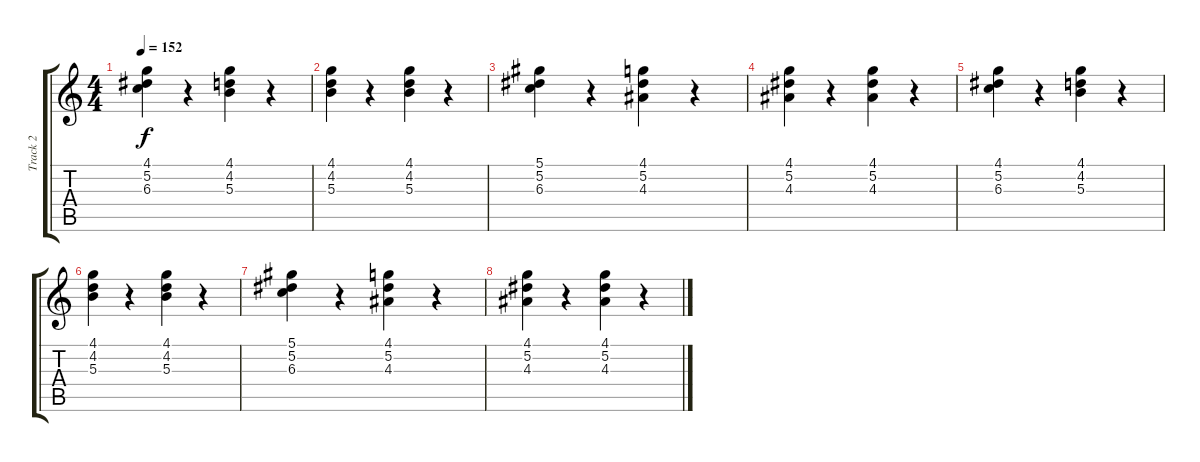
\track ("Track 2" "Track 2") {instrument electricguitarclean}
\staff {score tabs}
\tuning (Eb4 Bb3 Gb3 Db3 Ab2 Eb2) {hide}
\ts (4 4)
\tempo 152
\clef g2
\ks c
(4.1 5.2 6.3).4{dy f} r.4 (4.1 4.2 5.3).4 r.4 |
(4.1 4.2 5.3).4 r.4 (4.1 4.2 5.3).4 r.4 |
(5.1 5.2 6.3).4 r.4 (4.1 5.2 4.3).4 r.4 |
(4.1 5.2 4.3).4 r.4 (4.1 5.2 4.3).4 r.4 |
(4.1 5.2 6.3).4 r.4 (4.1 4.2 5.3).4 r.4 |
(4.1 4.2 5.3).4 r.4 (4.1 4.2 5.3).4 r.4 |
(5.1 5.2 6.3).4 r.4 (4.1 5.2 4.3).4 r.4 |
(4.1 5.2 4.3).4 r.4 (4.1 5.2 4.3).4 r.4
